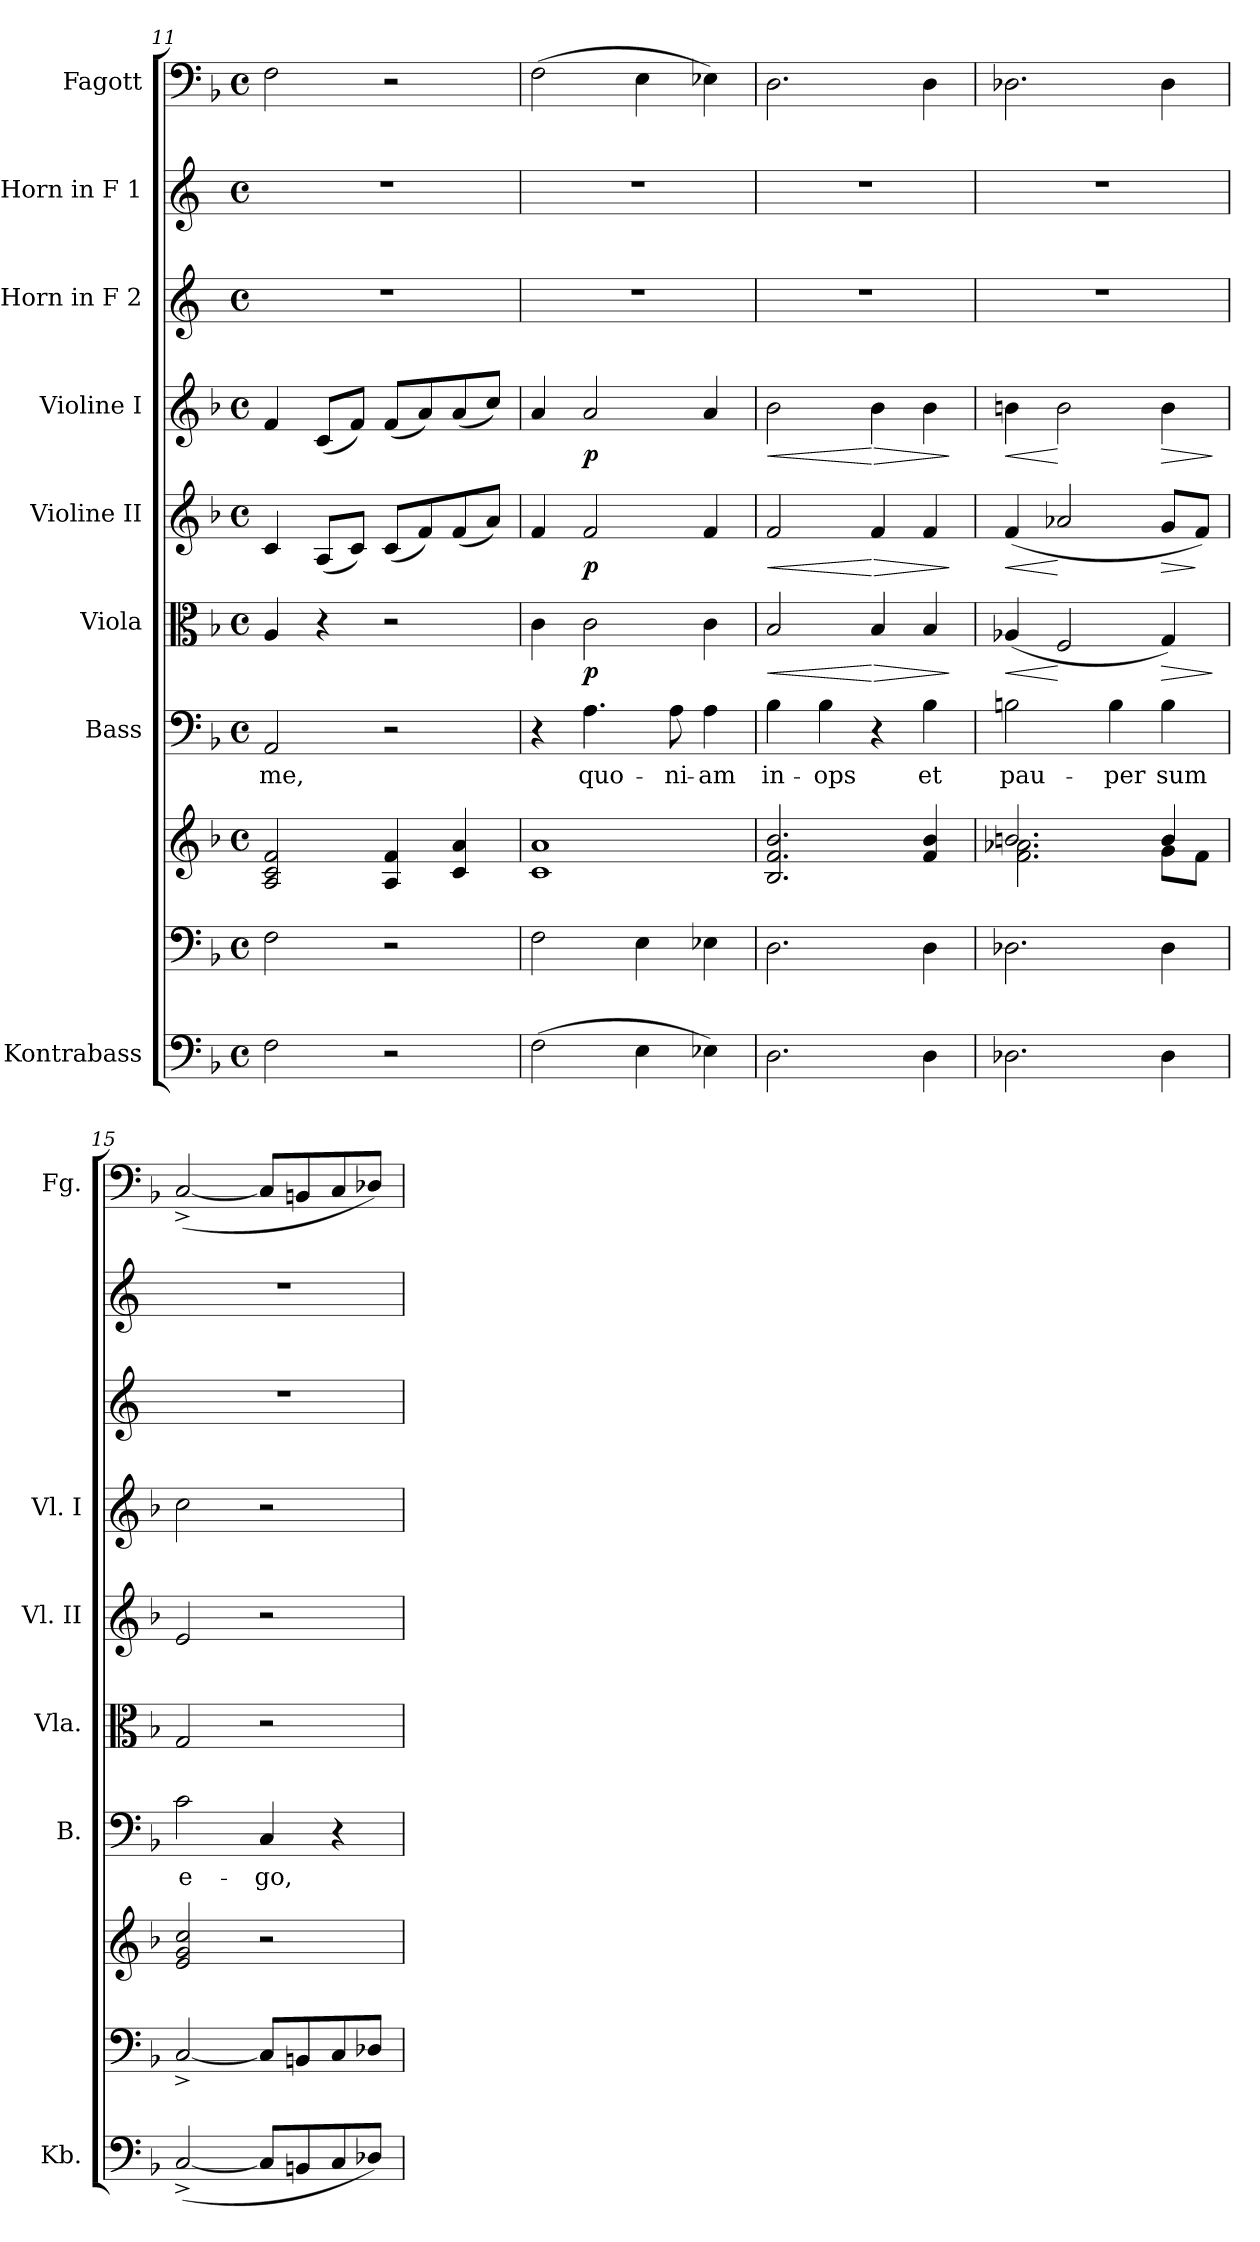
**kern	**kern	**kern	**kern	**text	**kern	**dynam	**kern	**dynam	**kern	**dynam	**kern	**kern	**kern
*part9	*part8	*part8	*part7	*part7	*part6	*part6	*part5	*part5	*part4	*part4	*part3	*part2	*part1
*staff10	*staff9	*staff8	*staff7	*staff7	*staff6	*staff6	*staff5	*staff5	*staff4	*staff4	*staff3	*staff2	*staff1
*I"Kontrabass	*	*	*I"Bass	*	*I"Viola	*	*I"Violine II	*	*I"Violine I	*	*I"Horn in F 2	*I"Horn in F 1	*I"Fagott
*I'Kb.	*	*	*I'B.	*	*I'Vla.	*	*I'Vl. II	*	*I'Vl. I	*	*	*	*I'Fg.
*clefF4	*clefF4	*clefG2	*clefF4	*	*clefC3	*	*clefG2	*	*clefG2	*	*clefG2	*clefG2	*clefF4
*ITrd7c12	*	*	*	*	*	*	*	*	*	*	*ITrd4c7	*ITrd4c7	*
*k[b-]	*k[b-]	*k[b-]	*k[b-]	*	*k[b-]	*	*k[b-]	*	*k[b-]	*	*k[b-]	*k[b-]	*k[b-]
*F:	*F:	*F:	*F:	*	*F:	*	*F:	*	*F:	*	*F:	*F:	*F:
*M4/4	*M4/4	*M4/4	*M4/4	*	*M4/4	*	*M4/4	*	*M4/4	*	*M4/4	*M4/4	*M4/4
*met(c)	*met(c)	*met(c)	*met(c)	*	*met(c)	*	*met(c)	*	*met(c)	*	*met(c)	*met(c)	*met(c)
=11	=11	=11	=11	=11	=11	=11	=11	=11	=11	=11	=11	=11	=11
!	!	!	!	!LO:LY:b	!	!	!	!	!	!	!	!	!
2FF\	2F\	2A/ 2c/ 2f/	2AA/	me,	4A/	.	4c/	.	4f/	.	1r	1r	2F\
.	.	.	.	.	4r	.	(<8A/L	.	(<8c/L	.	.	.	.
.	.	.	.	.	.	.	8c/J)	.	8f/J)	.	.	.	.
2r	2r	4A/ 4f/	2r	.	2r	.	(<8c/L	.	(<8f/L	.	.	.	2r
.	.	.	.	.	.	.	8f/)	.	8a/)	.	.	.	.
.	.	4c/ 4a/	.	.	.	.	(<8f/	.	(<8a/	.	.	.	.
.	.	.	.	.	.	.	8a/J)	.	8cc/J)	.	.	.	.
=12	=12	=12	=12	=12	=12	=12	=12	=12	=12	=12	=12	=12	=12
(>2FF\	2F\	1c 1a	4r	.	4c\	.	4f/	.	4a/	.	1r	1r	(>2F\
!	!	!	!	!LO:LY:b	!	!LO:DY:b	!	!LO:DY:b	!	!LO:DY:b	!	!	!
.	.	.	4.A\	quo-	2c\	p	2f/	p	2a/	p	.	.	.
4EE\	4E\	.	.	.	.	.	.	.	.	.	.	.	4E\
!	!	!	!	!LO:LY:b	!	!	!	!	!	!	!	!	!
.	.	.	8A\	-ni-	.	.	.	.	.	.	.	.	.
!	!	!	!	!LO:LY:b	!	!	!	!	!	!	!	!	!
4EE-X\)	4E-X\	.	4A\	-am	4c\	.	4f/	.	4a/	.	.	.	4E-X\)
!!LO:PB:g=z
=13	=13	=13	=13	=13	=13	=13	=13	=13	=13	=13	=13	=13	=13
!	!	!	!	!LO:LY:b	!	!LO:HP:b	!	!LO:HP:b	!	!LO:HP:b	!	!	!
2.DD\	2.D\	2.B-/ 2.f/ 2.b-/	4B-\	in-	2B-/	<	2f/	<	2b-\	<	1r	1r	2.D\
!	!	!	!	!LO:LY:b	!	!	!	!	!	!	!	!	!
.	.	.	4B-\	-ops	.	.	.	.	.	.	.	.	.
!	!	!	!	!	!	!LO:HP:n=1:b	!	!LO:HP:n=1:b	!	!LO:HP:n=1:b	!	!	!
.	.	.	4r	.	4B-/	[ >	4f/	[ >	4b-\	[ >	.	.	.
!	!	!	!	!LO:LY:b	!	!	!	!	!	!	!	!	!
4DD\	4D\	4f/ 4b-/	4B-\	et	4B-/	.	4f/	.	4b-\	.	.	.	4D\
.	.	.	.	.	.	]	.	]	.	]	.	.	.
=14	=14	=14	=14	=14	=14	=14	=14	=14	=14	=14	=14	=14	=14
*	*	*^	*	*	*	*	*	*	*	*	*	*	*
!	!	!	!	!	!LO:LY:b	!	!LO:HP:b	!	!LO:HP:b	!	!LO:HP:b	!	!	!
2.DD-X\	2.D-X\	2.bn/	2.f\ 2.a-X\	2Bn\	pau-	(<4A-X/	<	(<4f/	<	4bn\	<	1r	1r	2.D-X\
.	.	.	.	.	.	2F/	[	2a-X/	[	2b\	[	.	.	.
!	!	!	!	!	!LO:LY:b	!	!	!	!	!	!	!	!	!
.	.	.	.	4B\	-per	.	.	.	.	.	.	.	.	.
!	!	!	!	!	!LO:LY:b	!	!LO:HP:b	!	!LO:HP:b	!	!LO:HP:b	!	!	!
4DD-\	4D-\	4b/	8g\L	4B\	sum	4G/)	>	8g/L	>	4b\	>	.	.	4D-\
.	.	.	8f\J	.	.	.	.	8f/J)	]	.	.	.	.	.
*	*	*v	*v	*	*	*	*	*	*	*	*	*	*	*
.	.	.	.	.	.	]	.	.	.	]	.	.	.
=15	=15	=15	=15	=15	=15	=15	=15	=15	=15	=15	=15	=15	=15
!	!	!	!	!LO:LY:b	!	!	!	!	!	!	!	!	!
(<[2CC^</	[2C^</	2e/ 2g/ 2cc/	2c\	e-	2G/	.	2e/	.	2cc\	.	1r	1r	(<[2C^</
!	!	!	!	!LO:LY:b	!	!	!	!	!	!	!	!	!
8CC/L]	8C/L]	2r	4C/	-go,	2r	.	2r	.	2r	.	.	.	8C/L]
8BBBn/	8BBn/	.	.	.	.	.	.	.	.	.	.	.	8BBn/
8CC/	8C/	.	4r	.	.	.	.	.	.	.	.	.	8C/
8DD-X/J)	8D-X/J	.	.	.	.	.	.	.	.	.	.	.	8D-X/J)
=	=	=	=	=	=	=	=	=	=	=	=	=	=
*-	*-	*-	*-	*-	*-	*-	*-	*-	*-	*-	*-	*-	*-
